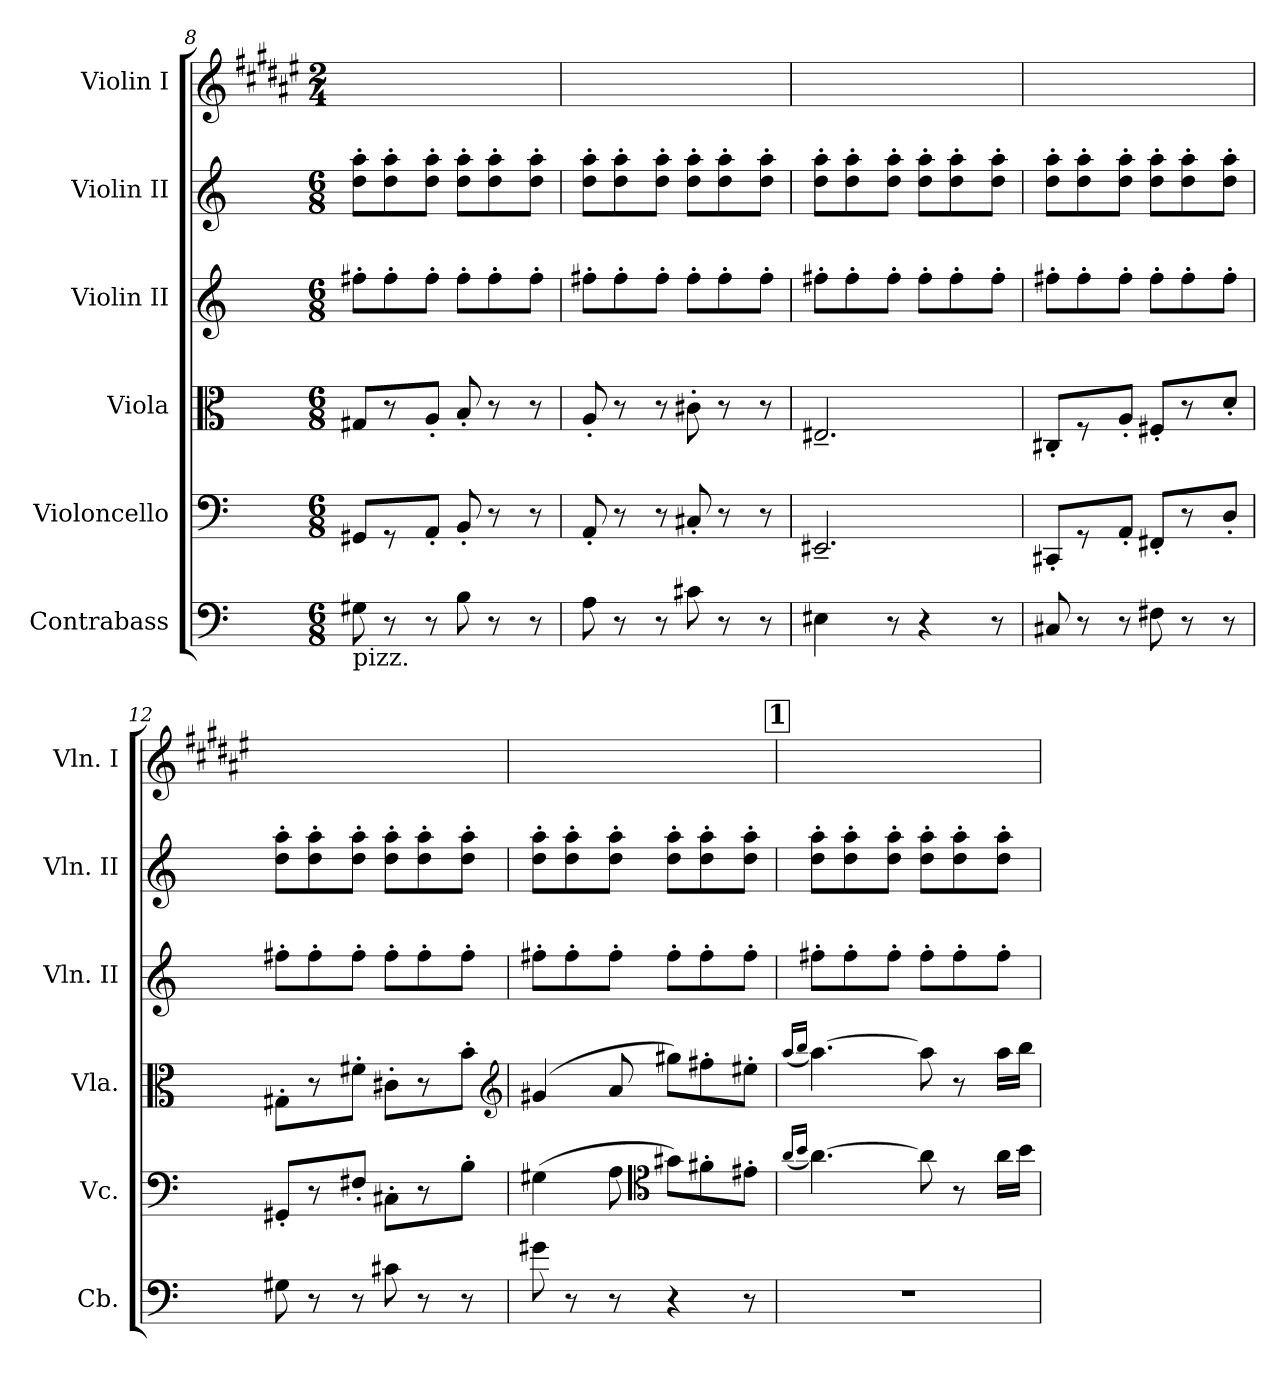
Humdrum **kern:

**kern	**kern	**kern	**kern	**kern	**kern
*part6	*part5	*part4	*part3	*part2	*part1
*staff6	*staff5	*staff4	*staff3	*staff2	*staff1
*I"Contrabass	*I"Violoncello	*I"Viola	*I"Violin II	*I"Violin II	*I"Violin I
*I'Cb.	*I'Vc.	*I'Vla.	*I'Vln. II	*I'Vln. II	*I'Vln. I
*clefF4	*clefF4	*clefC3	*clefG2	*clefG2	*clefG2
*ITrd7c12	*	*	*	*	*
*k[]	*k[]	*k[]	*k[]	*k[]	*k[f#c#g#d#a#e#]
*C:	*C:	*C:	*C:	*C:	*F#:
*M6/8	*M6/8	*M6/8	*M6/8	*M6/8	*M2/4
*	*	*	*	*	*Xtuplet
=8	=8	=8	=8	=8	=8
!LO:TX:b:t=pizz.	!	!	!	!	!
8GG#X	8GG#XL	8G#XL	8ff#X'L	8dd' 8aa'L	16%3ryy
8r	8r	8r	8ff#'	8dd' 8aa'	.
.	.	.	.	.	16%3ryy
8r	8AA'J	8A'J	8ff#'J	8dd' 8aa'J	.
8BB	8BB'	8B'	8ff#'L	8dd' 8aa'L	16%3ryy
8r	8r	8r	8ff#'	8dd' 8aa'	.
.	.	.	.	.	16%3ryy
8r	8r	8r	8ff#'J	8dd' 8aa'J	.
=9	=9	=9	=9	=9	=9
8AA	8AA'	8A'	8ff#X'L	8dd' 8aa'L	16%3ryy
8r	8r	8r	8ff#'	8dd' 8aa'	.
.	.	.	.	.	16%3ryy
8r	8r	8r	8ff#'J	8dd' 8aa'J	.
8C#X	8C#X'	8c#X'	8ff#'L	8dd' 8aa'L	16%3ryy
8r	8r	8r	8ff#'	8dd' 8aa'	.
.	.	.	.	.	16%3ryy
8r	8r	8r	8ff#'J	8dd' 8aa'J	.
=10	=10	=10	=10	=10	=10
4EE#X	2.EE#X~	2.E#X~	8ff#X'L	8dd' 8aa'L	16%3ryy
.	.	.	8ff#'	8dd' 8aa'	.
.	.	.	.	.	16%3ryy
8r	.	.	8ff#'J	8dd' 8aa'J	.
4r	.	.	8ff#'L	8dd' 8aa'L	16%3ryy
.	.	.	8ff#'	8dd' 8aa'	.
.	.	.	.	.	16%3ryy
8r	.	.	8ff#'J	8dd' 8aa'J	.
=11	=11	=11	=11	=11	=11
8CC#X	8CC#X'L	8C#X'L	8ff#X'L	8dd' 8aa'L	16%3ryy
8r	8r	8r	8ff#'	8dd' 8aa'	.
.	.	.	.	.	16%3ryy
8r	8AA'J	8A'J	8ff#'J	8dd' 8aa'J	.
8FF#X	8FF#X'L	8F#X'L	8ff#'L	8dd' 8aa'L	16%3ryy
8r	8r	8r	8ff#'	8dd' 8aa'	.
.	.	.	.	.	16%3ryy
8r	8D'J	8d'J	8ff#'J	8dd' 8aa'J	.
=12	=12	=12	=12	=12	=12
8GG#X	8GG#X'L	8G#X'L	8ff#X'L	8dd' 8aa'L	16%3ryy
8r	8r	8r	8ff#'	8dd' 8aa'	.
.	.	.	.	.	16%3ryy
8r	8F#X'J	8f#X'J	8ff#'J	8dd' 8aa'J	.
8C#X	8C#X'L	8c#X'L	8ff#'L	8dd' 8aa'L	16%3ryy
8r	8r	8r	8ff#'	8dd' 8aa'	.
.	.	.	.	.	16%3ryy
8r	8B'J	8b'J	8ff#'J	8dd' 8aa'J	.
*	*	*clefG2	*	*	*
=13	=13	=13	=13	=13	=13
8G#X	(4G#X	(4g#X	8ff#X'L	8dd' 8aa'L	16%3ryy
8r	.	.	8ff#'	8dd' 8aa'	.
.	.	.	.	.	16%3ryy
8r	8A	8a	8ff#'J	8dd' 8aa'J	.
*	*clefC4	*	*	*	*
4r	8g#XL)	8gg#XL)	8ff#'L	8dd' 8aa'L	16%3ryy
.	8f#X'	8ff#X'	8ff#'	8dd' 8aa'	.
.	.	.	.	.	16%3ryy
8r	8e#X'J	8ee#X'J	8ff#'J	8dd' 8aa'J	.
!!LO:REH:place=s1:t=1
=14	=14	=14	=14	=14	=14
.	(16qqa/LL	(16qqaa/LL	.	.	.
.	16qqb/JJ	16qqbb/JJ	.	.	.
4%3r	[4.a)	[4.aa)	8ff#X'L	8dd' 8aa'L	16%3ryy
.	.	.	8ff#'	8dd' 8aa'	.
.	.	.	.	.	16%3ryy
.	.	.	8ff#'J	8dd' 8aa'J	.
.	8a]	8aa]	8ff#'L	8dd' 8aa'L	16%3ryy
.	8r	8r	8ff#'	8dd' 8aa'	.
.	.	.	.	.	16%3ryy
.	16aLL	16aaLL	8ff#'J	8dd' 8aa'J	.
.	16bJJ	16bbJJ	.	.	.
=	=	=	=	=	=
*-	*-	*-	*-	*-	*-
